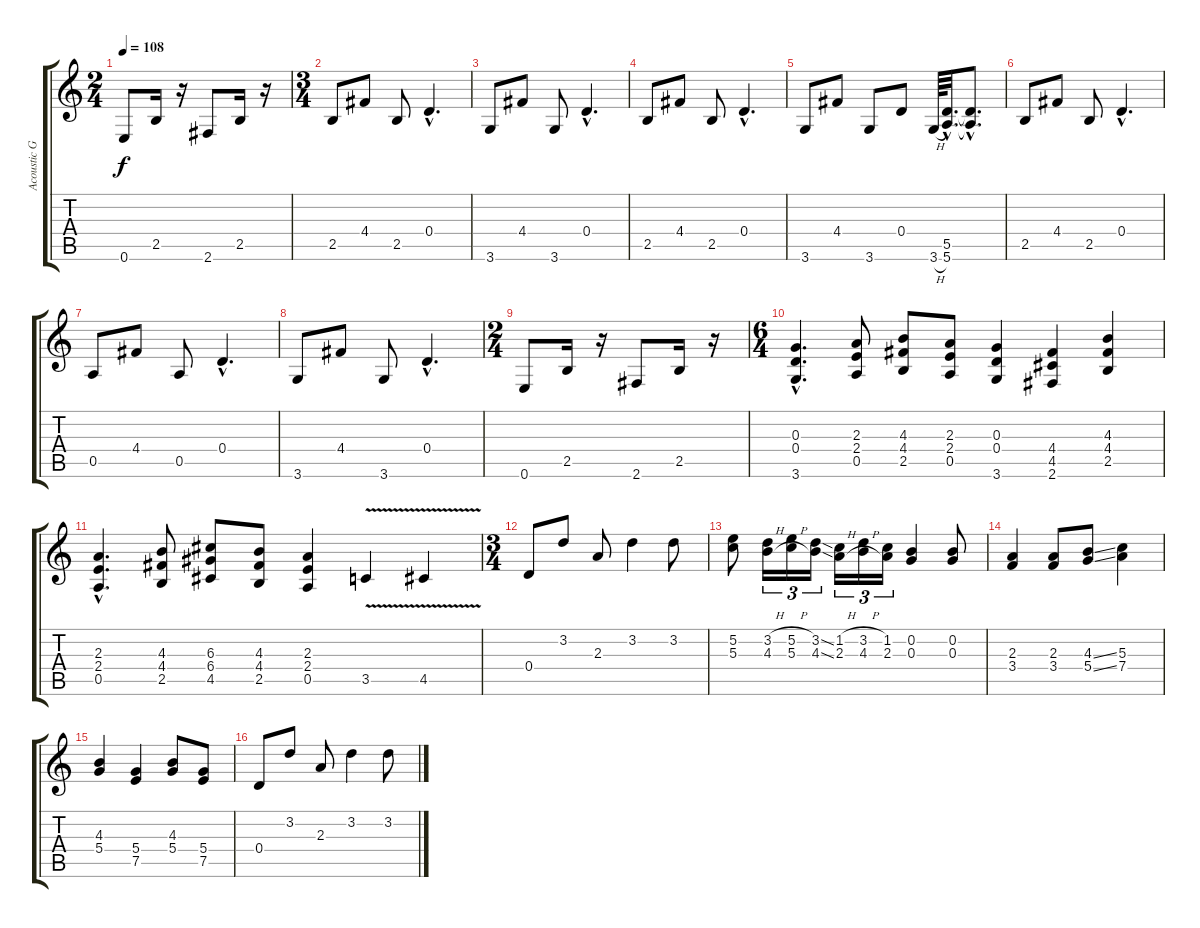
\track ("Acoustic Guitar (Guitar 1)" "Acoustic G") {instrument acousticguitarsteel}
\staff {score tabs}
\tuning (E4 B3 G3 D3 A2 E2) {hide}
\ts (2 4)
\tempo 108
\clef g2
\ks c
0.6.8{dy f} 2.5.16 r.16 2.6.8 2.5.16 r.16 |
\ts (3 4)
2.5.8 4.4.8 2.5.8 0.4{hac}.4{d} |
3.6.8 4.4.8 3.6.8 0.4{hac}.4{d} |
2.5.8 4.4.8 2.5.8 0.4{hac}.4{d} |
3.6.8 4.4.8 3.6.8 0.4.8 3.6{h}.64 (5.5{hac} 5.6{hac}).32{d} (5.5{hac t} 5.6{hac t}).8{d} |
2.5.8 4.4.8 2.5.8 0.4{hac}.4{d} |
0.5.8 4.4.8 0.5.8 0.4{hac}.4{d} |
3.6.8 4.4.8 3.6.8 0.4{hac}.4{d} |
\ts (2 4)
0.6.8 2.5.16 r.16 2.6.8 2.5.16 r.16 |
\ts (6 4)
(0.3{hac} 0.4{hac} 3.6{hac}).4{d} (2.3 2.4 0.5).8 (4.3 4.4 2.5).8 (2.3 2.4 0.5).8 (0.3 0.4 3.6).4 (4.4 4.5 2.6).4 (4.3 4.4 2.5).4 |
(2.3{hac} 2.4{hac} 0.5{hac}).4{d} (4.3 4.4 2.5).8 (6.3 6.4 4.5).8 (4.3 4.4 2.5).8 (2.3 2.4 0.5).4 3.5{v}.4 4.5{v}.4 |
\ts (3 4)
0.4.8 3.2.8 2.3.8 3.2.4 3.2.8 |
(5.2 5.3).8 (3.2{h} 4.3{h}).16{tu (3 2)} (5.2{h} 5.3{h}).16{tu (3 2)} (3.2{ss} 4.3{ss}).16{tu (3 2)} (1.2{h} 2.3{h}).16{tu (3 2)} (3.2{h} 4.3{h}).16{tu (3 2)} (1.2 2.3).16{tu (3 2)} (0.2 0.3).4 (0.2 0.3).8 |
(2.3 3.4).4 (2.3 3.4).8 (4.3{ss} 5.4{ss}).8 (5.3 7.4).4 |
(4.3 5.4).4 (5.4 7.5).4 (4.3 5.4).8 (5.4 7.5).8 |
0.4.8 3.2.8 2.3.8 3.2.4 3.2.8
